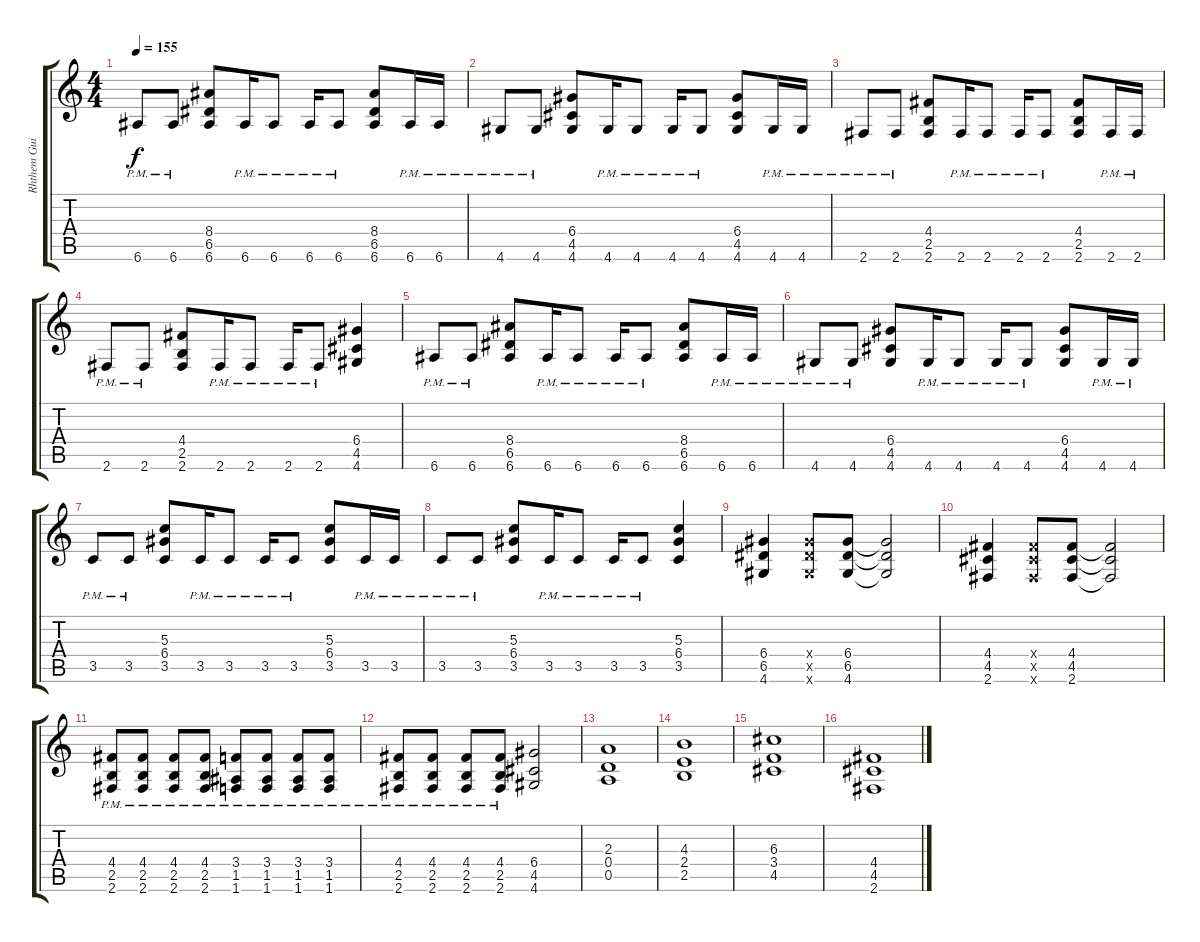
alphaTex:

\track ("Rhthem Guitar" "Rhthem Gui") {instrument distortionguitar}
\staff {score tabs}
\tuning (E4 B3 G3 D3 A2 E2) {hide}
\ts (4 4)
\tempo 155
\clef g2
\ks c
6.6{pm}.8{dy f} 6.6{pm}.8 (8.4 6.5 6.6).8 6.6{pm}.16 6.6{pm}.8 6.6{pm}.16 6.6{pm}.8 (8.4 6.5 6.6).8 6.6{pm}.16 6.6{pm}.16 |
4.6{pm}.8 4.6{pm}.8 (6.4 4.5 4.6).8 4.6{pm}.16 4.6{pm}.8 4.6{pm}.16 4.6{pm}.8 (6.4 4.5 4.6).8 4.6{pm}.16 4.6{pm}.16 |
2.6{pm}.8 2.6{pm}.8 (4.4 2.5 2.6).8 2.6{pm}.16 2.6{pm}.8 2.6{pm}.16 2.6{pm}.8 (4.4 2.5 2.6).8 2.6{pm}.16 2.6{pm}.16 |
2.6{pm}.8 2.6{pm}.8 (4.4 2.5 2.6).8 2.6{pm}.16 2.6{pm}.8 2.6{pm}.16 2.6{pm}.8 (6.4 4.5 4.6).4 |
6.6{pm}.8 6.6{pm}.8 (8.4 6.5 6.6).8 6.6{pm}.16 6.6{pm}.8 6.6{pm}.16 6.6{pm}.8 (8.4 6.5 6.6).8 6.6{pm}.16 6.6{pm}.16 |
4.6{pm}.8 4.6{pm}.8 (6.4 4.5 4.6).8 4.6{pm}.16 4.6{pm}.8 4.6{pm}.16 4.6{pm}.8 (6.4 4.5 4.6).8 4.6{pm}.16 4.6{pm}.16 |
3.5{pm}.8 3.5{pm}.8 (5.3 6.4 3.5).8 3.5{pm}.16 3.5{pm}.8 3.5{pm}.16 3.5{pm}.8 (5.3 6.4 3.5).8 3.5{pm}.16 3.5{pm}.16 |
3.5{pm}.8 3.5{pm}.8 (5.3 6.4 3.5).8 3.5{pm}.16 3.5{pm}.8 3.5{pm}.16 3.5{pm}.8 (5.3 6.4 3.5).4 |
(6.4 6.5 4.6).4 (6.4{x} 6.5{x} 4.6{x}).8 (6.4 6.5 4.6).8 (6.4{t} 6.5{t} 4.6{t}).2 |
(4.4 4.5 2.6).4 (4.4{x} 4.5{x} 2.6{x}).8 (4.4 4.5 2.6).8 (4.4{t} 4.5{t} 2.6{t}).2 |
(4.4{pm} 2.5{pm} 2.6{pm}).8 (4.4{pm} 2.5{pm} 2.6{pm}).8 (4.4{pm} 2.5{pm} 2.6{pm}).8 (4.4{pm} 2.5{pm} 2.6{pm}).8 (3.4{pm} 1.5{pm} 1.6{pm}).8 (3.4{pm} 1.5{pm} 1.6{pm}).8 (3.4{pm} 1.5{pm} 1.6{pm}).8 (3.4{pm} 1.5{pm} 1.6{pm}).8 |
(4.4{pm} 2.5{pm} 2.6{pm}).8 (4.4{pm} 2.5{pm} 2.6{pm}).8 (4.4{pm} 2.5{pm} 2.6{pm}).8 (4.4{pm} 2.5{pm} 2.6{pm}).8 (6.4 4.5 4.6).2 |
(2.3 0.4 0.5).1 |
(4.3 2.4 2.5).1 |
(6.3 3.4 4.5).1 |
(4.4 4.5 2.6).1
